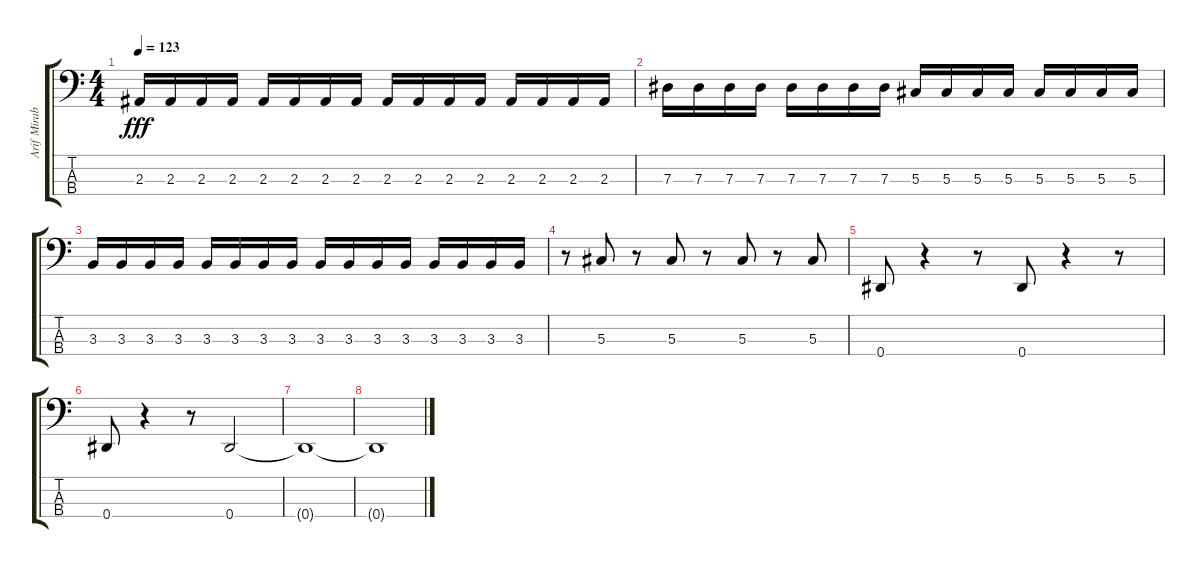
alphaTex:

\track ("Arif Mirabdolbaghi" "Arif Mirab") {instrument electricbasspick}
\staff {score tabs}
\tuning (Gb2 Db2 Ab1 Eb1) {hide}
\ts (4 4)
\tempo 123
\clef f4
\ks c
2.3.16{dy fff} 2.3.16 2.3.16 2.3.16 2.3.16 2.3.16 2.3.16 2.3.16 2.3.16 2.3.16 2.3.16 2.3.16 2.3.16 2.3.16 2.3.16 2.3.16 |
7.3.16 7.3.16 7.3.16 7.3.16 7.3.16 7.3.16 7.3.16 7.3.16 5.3.16 5.3.16 5.3.16 5.3.16 5.3.16 5.3.16 5.3.16 5.3.16 |
3.3.16 3.3.16 3.3.16 3.3.16 3.3.16 3.3.16 3.3.16 3.3.16 3.3.16 3.3.16 3.3.16 3.3.16 3.3.16 3.3.16 3.3.16 3.3.16 |
r.8 5.3.8 r.8 5.3.8 r.8 5.3.8 r.8 5.3.8 |
0.4.8 r.4 r.8 0.4.8 r.4 r.8 |
0.4.8 r.4 r.8 0.4.2{volume 0} |
0.4{t}.1 |
0.4{t}.1
